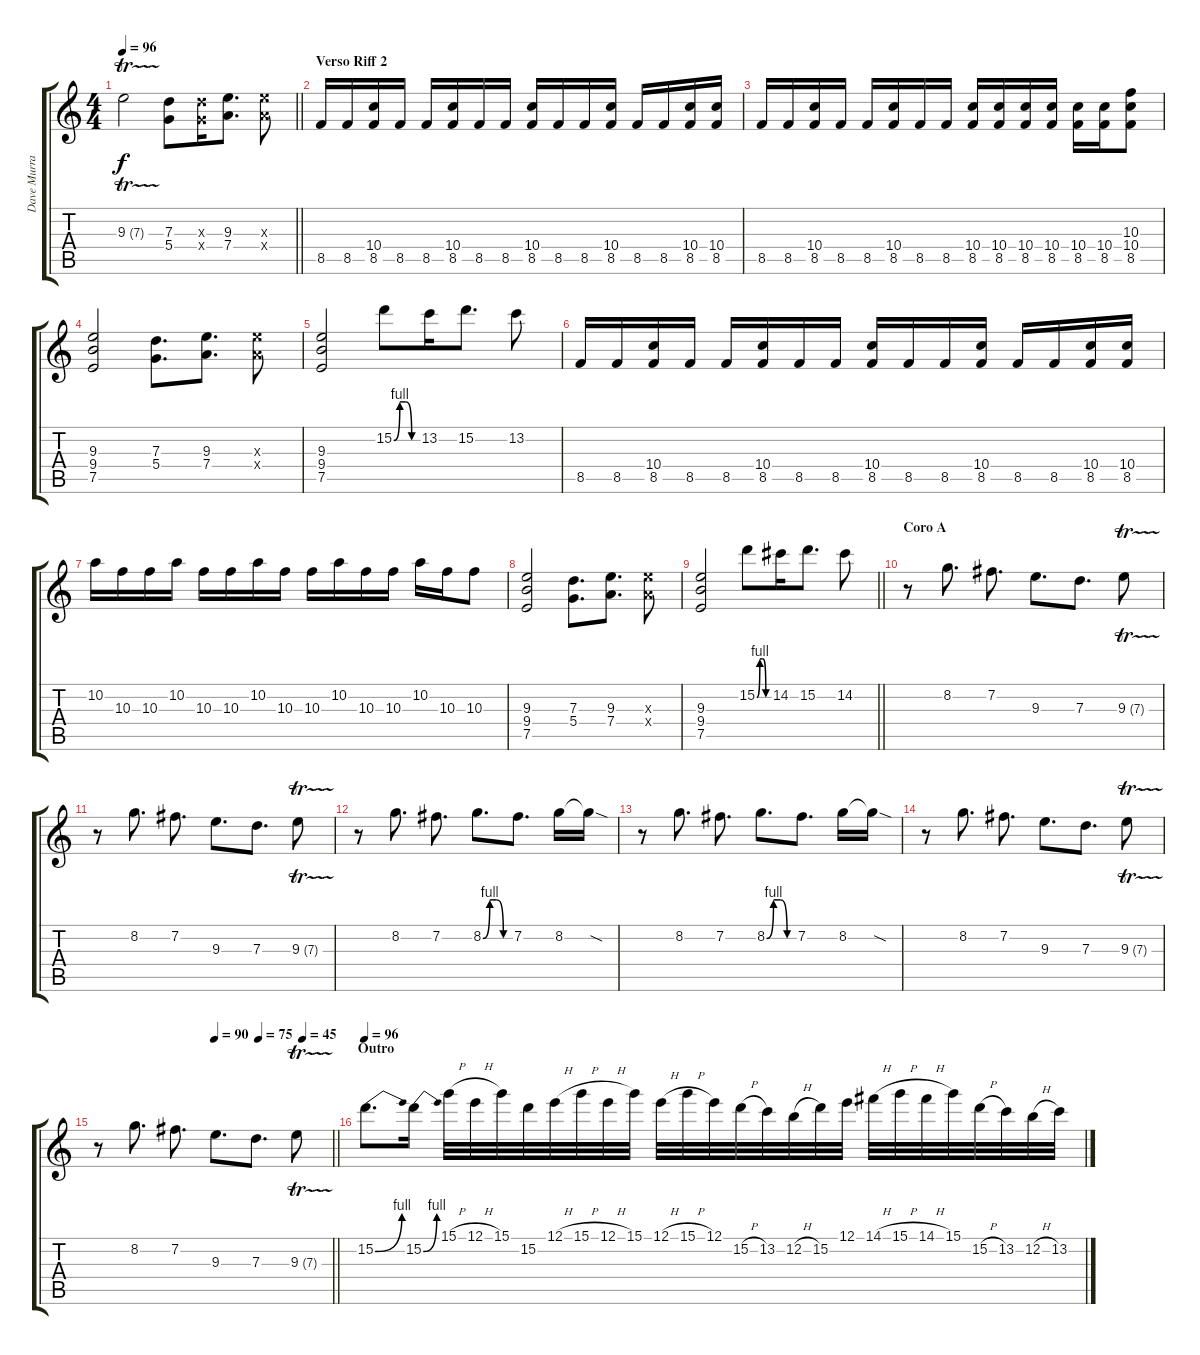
\track ("Dave Murray" "Dave Murra") {instrument distortionguitar}
\staff {score tabs}
\tuning (E4 B3 G3 D3 A2 E2) {hide}
\ts (4 4)
\tempo 96
\clef g2
\barLineRight lightlight
\ks c
9.3{tr (7 32)}.2{dy f} (7.3 5.4).8 (7.3{x} 5.4{x}).16 (9.3 7.4).8{d} (9.3{x} 7.4{x}).8 |
\section ("" "Verso Riff 2")
8.5.16{volume 11} 8.5.16 (10.4 8.5).16 8.5.16 8.5.16 (10.4 8.5).16 8.5.16 8.5.16 (10.4 8.5).16 8.5.16 8.5.16 (10.4 8.5).16 8.5.16 8.5.16 (10.4 8.5).16 (10.4 8.5).16 |
8.5.16 8.5.16 (10.4 8.5).16 8.5.16 8.5.16 (10.4 8.5).16 8.5.16 8.5.16 (10.4 8.5).16 (10.4 8.5).16 (10.4 8.5).16 (10.4 8.5).16 (10.4 8.5).16 (10.4 8.5).16 (10.3 10.4 8.5).8 |
(9.3 9.4 7.5).2 (7.3 5.4).8{d} (9.3 7.4).8{d} (9.3{x} 7.4{x}).8 |
(9.3 9.4 7.5).2 15.2{be (custom 0 0 15 4 30 4 45 0 60 0)}.8 13.2.16 15.2.8{d} 13.2.8 |
8.5.16 8.5.16 (10.4 8.5).16 8.5.16 8.5.16 (10.4 8.5).16 8.5.16 8.5.16 (10.4 8.5).16 8.5.16 8.5.16 (10.4 8.5).16 8.5.16 8.5.16 (10.4 8.5).16 (10.4 8.5).16 |
10.2.16 10.3.16 10.3.16 10.2.16 10.3.16 10.3.16 10.2.16 10.3.16 10.3.16 10.2.16 10.3.16 10.3.16 10.2.16 10.3.16 10.3.8 |
(9.3 9.4 7.5).2 (7.3 5.4).8{d} (9.3 7.4).8{d} (9.3{x} 7.4{x}).8 |
\barLineRight lightlight
(9.3 9.4 7.5).2 15.2{be (custom 0 0 15 4 30 4 45 0 60 0)}.8 14.2.16 15.2.8{d} 14.2.8 |
\section ("" "Coro A")
r.8{volume 12} 8.2.8{d} 7.2.8{d} 9.3.8{d} 7.3.8{d} 9.3{tr (7 32)}.8 |
r.8 8.2.8{d} 7.2.8{d} 9.3.8{d} 7.3.8{d} 9.3{tr (7 32)}.8 |
r.8 8.2.8{d} 7.2.8{d} 8.2{be (custom 0 0 15 4 30 4 45 0 60 0)}.8{d} 7.2.8{d} 8.2.16 8.2{sod t}.16 |
r.8 8.2.8{d} 7.2.8{d} 8.2{be (custom 0 0 15 4 30 4 45 0 60 0)}.8{d} 7.2.8{d} 8.2.16 8.2{sod t}.16 |
r.8 8.2.8{d} 7.2.8{d} 9.3.8{d} 7.3.8{d} 9.3{tr (7 32)}.8 |
\tempo (90 0.5)
\tempo (75 0.6875)
\tempo (45 0.875)
\barLineRight lightlight
r.8 8.2.8{d} 7.2.8{d} 9.3.8{d} 7.3.8{d} 9.3{tr (7 64)}.8 |
\section ("" "Outro")
\tempo 96
15.2{be (bend 0 0 60 4)}.8{d volume 16} 15.2{be (bend 0 0 60 4)}.16 15.1{h}.32 12.1{h}.32 15.1.32 15.2.32 12.1{h}.32 15.1{h}.32 12.1{h}.32 15.1.32 12.1{h}.32 15.1{h}.32 12.1.32 15.2{h}.32 13.2.32 12.2{h}.32 15.2.32 12.1.32 14.1{h}.32 15.1{h}.32 14.1{h}.32 15.1.32 15.2{h}.32 13.2.32 12.2{h}.32 13.2.32
